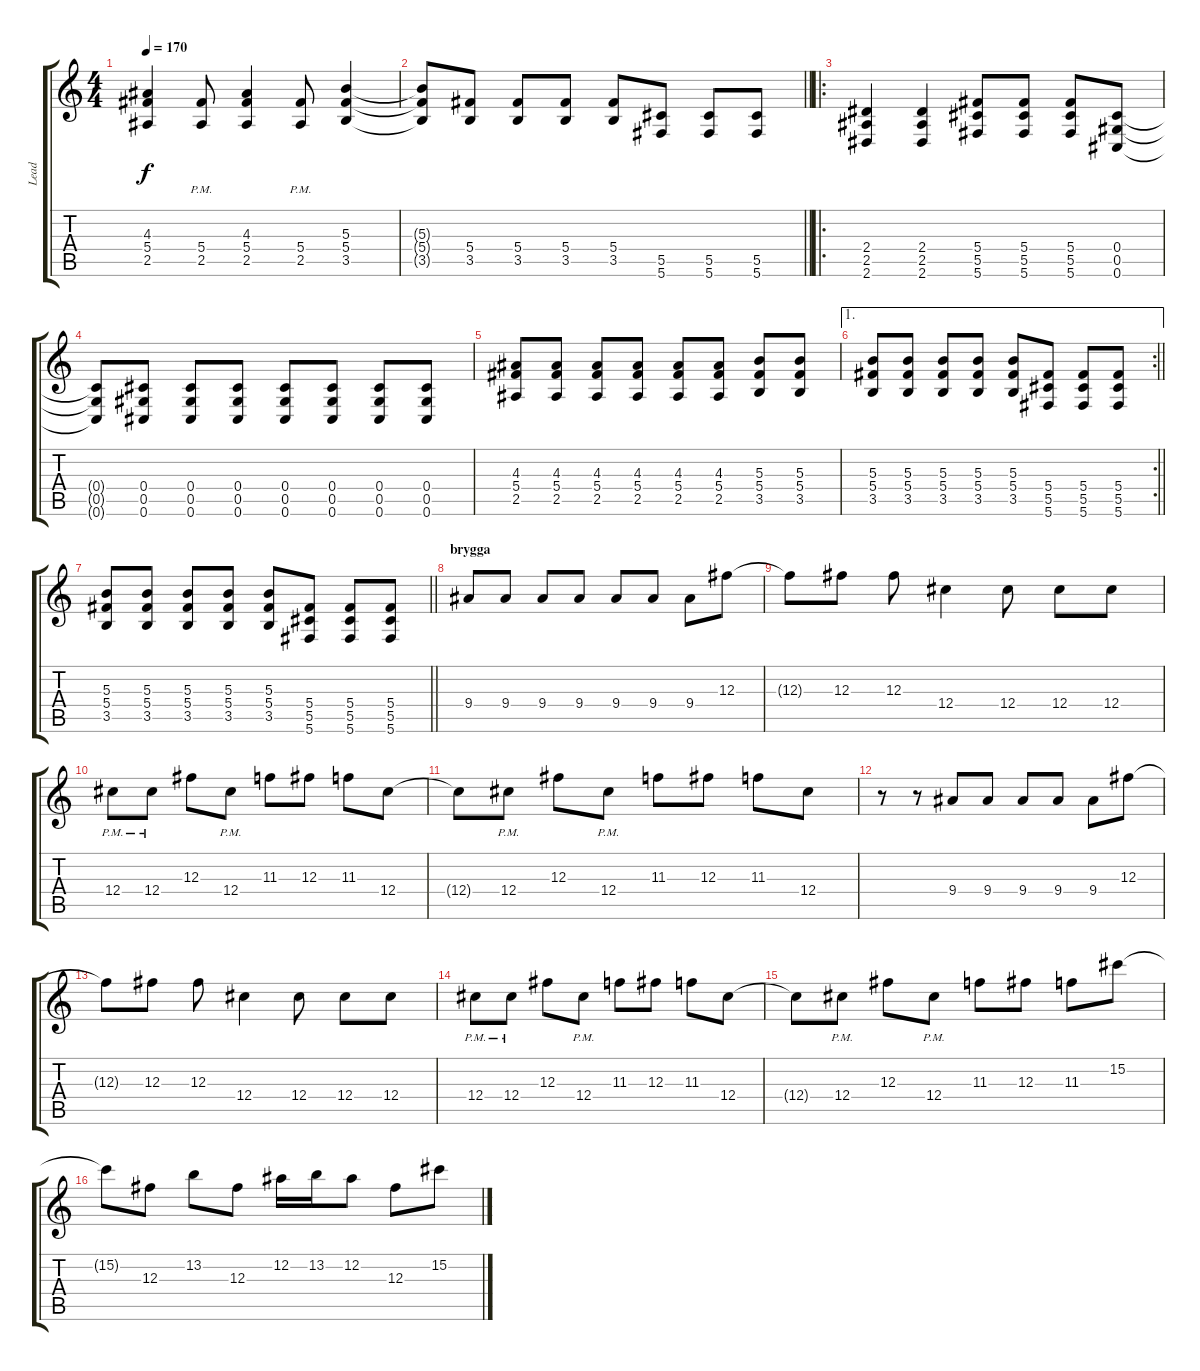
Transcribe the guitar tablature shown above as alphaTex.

\track ("Lead" "Lead") {instrument distortionguitar}
\staff {score tabs}
\tuning (Eb4 Bb3 Gb3 Db3 Ab2 Db2) {hide}
\ts (4 4)
\tempo 170
\clef g2
\ks c
(4.3 5.4 2.5).4{dy f} (5.4{pm} 2.5{pm}).8 (4.3 5.4 2.5).4 (5.4{pm} 2.5{pm}).8 (5.3 5.4 3.5).4 |
\barLineRight lightlight
(5.3{t} 5.4{t} 3.5{t}).8 (5.4 3.5).8 (5.4 3.5).8 (5.4 3.5).8 (5.4 3.5).8 (5.5 5.6).8 (5.5 5.6).8 (5.5 5.6).8 |
\ro
(2.4 2.5 2.6).4 (2.4 2.5 2.6).4 (5.4 5.5 5.6).8 (5.4 5.5 5.6).8 (5.4 5.5 5.6).8 (0.4 0.5 0.6).8 |
(0.4{t} 0.5{t} 0.6{t}).8 (0.4 0.5 0.6).8 (0.4 0.5 0.6).8 (0.4 0.5 0.6).8 (0.4 0.5 0.6).8 (0.4 0.5 0.6).8 (0.4 0.5 0.6).8 (0.4 0.5 0.6).8 |
(4.3 5.4 2.5).8 (4.3 5.4 2.5).8 (4.3 5.4 2.5).8 (4.3 5.4 2.5).8 (4.3 5.4 2.5).8 (4.3 5.4 2.5).8 (5.3 5.4 3.5).8 (5.3 5.4 3.5).8 |
\ae 1
\rc 2
\barLineRight lightlight
(5.3 5.4 3.5).8 (5.3 5.4 3.5).8 (5.3 5.4 3.5).8 (5.3 5.4 3.5).8 (5.3 5.4 3.5).8 (5.4 5.5 5.6).8 (5.4 5.5 5.6).8 (5.4 5.5 5.6).8 |
\barLineRight lightlight
(5.3 5.4 3.5).8 (5.3 5.4 3.5).8 (5.3 5.4 3.5).8 (5.3 5.4 3.5).8 (5.3 5.4 3.5).8 (5.4 5.5 5.6).8 (5.4 5.5 5.6).8 (5.4 5.5 5.6).8 |
\section ("" "brygga")
9.4.8 9.4.8 9.4.8 9.4.8 9.4.8 9.4.8 9.4.8 12.3.8 |
12.3{t}.8 12.3.8 12.3.8 12.4.4 12.4.8 12.4.8 12.4.8 |
12.4{pm}.8 12.4{pm}.8 12.3.8 12.4{pm}.8 11.3.8 12.3.8 11.3.8 12.4.8 |
12.4{t}.8 12.4{pm}.8 12.3.8 12.4{pm}.8 11.3.8 12.3.8 11.3.8 12.4.8 |
r.8 r.8 9.4.8 9.4.8 9.4.8 9.4.8 9.4.8 12.3.8 |
12.3{t}.8 12.3.8 12.3.8 12.4.4 12.4.8 12.4.8 12.4.8 |
12.4{pm}.8 12.4{pm}.8 12.3.8 12.4{pm}.8 11.3.8 12.3.8 11.3.8 12.4.8 |
12.4{t}.8 12.4{pm}.8 12.3.8 12.4{pm}.8 11.3.8 12.3.8 11.3.8 15.2.8 |
15.2{t}.8 12.3.8 13.2.8 12.3.8 12.2.16 13.2.16 12.2.8 12.3.8 15.2.8
